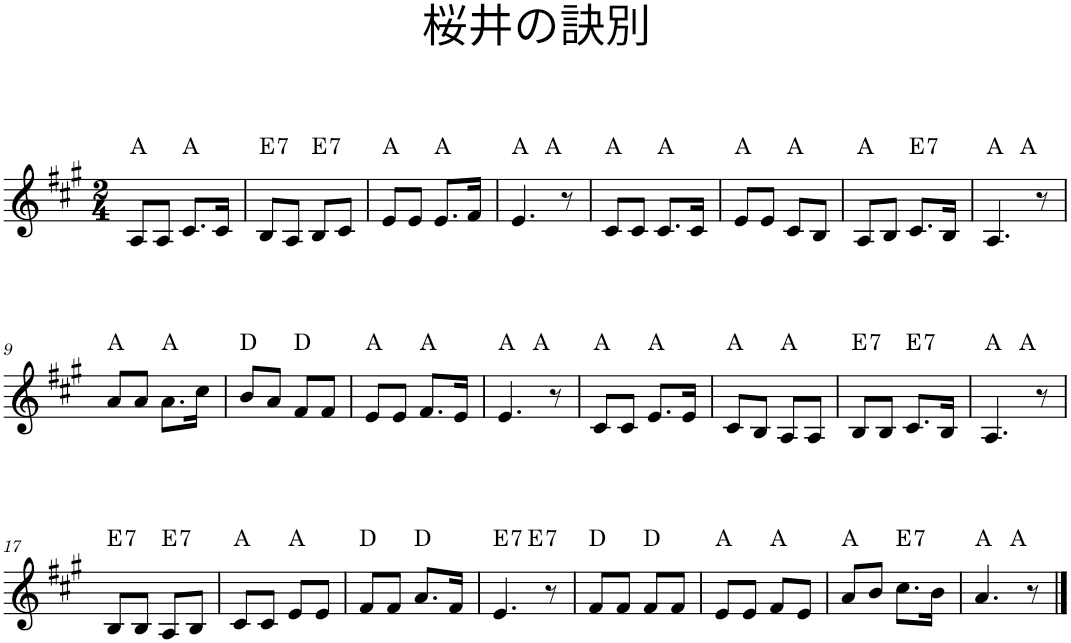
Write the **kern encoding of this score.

**kern	**harte
*part1	*part1
*staff1	*
*I"Piano	*
*I'Pno.	*
*clefG2	*
*k[f#c#g#]	*
*M2/4	*
=1	=1
8A/L	A:maj
8A/J	.
8.c#/L	A:maj
16c#/Jk	.
=2	=2
!	!LO:H:kt=7
8B/L	E:7
8A/J	.
!	!LO:H:kt=7
8B/L	E:7
8c#/J	.
=3	=3
8e/L	A:maj
8e/J	.
8.e/L	A:maj
16f#/Jk	.
=4	=4
*^	*
4.e/	4ryy	A:maj
.	4ryy	A:maj
8r	.	.
*v	*v	*
=5	=5
8c#/L	A:maj
8c#/J	.
8.c#/L	A:maj
16c#/Jk	.
=6	=6
8e/L	A:maj
8e/J	.
8c#/L	A:maj
8B/J	.
=7	=7
8A/L	A:maj
8B/J	.
!	!LO:H:kt=7
8.c#/L	E:7
16B/Jk	.
=8	=8
*^	*
4.A/	4ryy	A:maj
.	4ryy	A:maj
8r	.	.
*v	*v	*
!!LO:LB:g=z
=9	=9
8a/L	A:maj
8a/J	.
8.a\L	A:maj
16cc#\Jk	.
=10	=10
8b/L	D:maj
8a/J	.
8f#/L	D:maj
8f#/J	.
=11	=11
8e/L	A:maj
8e/J	.
8.f#/L	A:maj
16e/Jk	.
=12	=12
*^	*
4.e/	4ryy	A:maj
.	4ryy	A:maj
8r	.	.
*v	*v	*
=13	=13
8c#/L	A:maj
8c#/J	.
8.e/L	A:maj
16e/Jk	.
=14	=14
8c#/L	A:maj
8B/J	.
8A/L	A:maj
8A/J	.
=15	=15
!	!LO:H:kt=7
8B/L	E:7
8B/J	.
!	!LO:H:kt=7
8.c#/L	E:7
16B/Jk	.
=16	=16
*^	*
4.A/	4ryy	A:maj
.	4ryy	A:maj
8r	.	.
!!LO:LB:g=z	!!
=17	=17	=17
!	!	!LO:H:kt=7
*v	*v	*
8B/L	E:7
8B/J	.
!	!LO:H:kt=7
8A/L	E:7
8B/J	.
=18	=18
8c#/L	A:maj
8c#/J	.
8e/L	A:maj
8e/J	.
=19	=19
8f#/L	D:maj
8f#/J	.
8.a/L	D:maj
16f#/Jk	.
=20	=20
!	!LO:H:kt=7
*^	*
4.e/	4ryy	E:7
!	!	!LO:H:kt=7
.	4ryy	E:7
8r	.	.
*v	*v	*
=21	=21
8f#/L	D:maj
8f#/J	.
8f#/L	D:maj
8f#/J	.
=22	=22
8e/L	A:maj
8e/J	.
8f#/L	A:maj
8e/J	.
=23	=23
8a/L	A:maj
8b/J	.
!	!LO:H:kt=7
8.cc#\L	E:7
16b\Jk	.
=24	=24
*^	*
4.a/	4ryy	A:maj
.	4ryy	A:maj
8r	.	.
*v	*v	*
==	==
*-	*-
